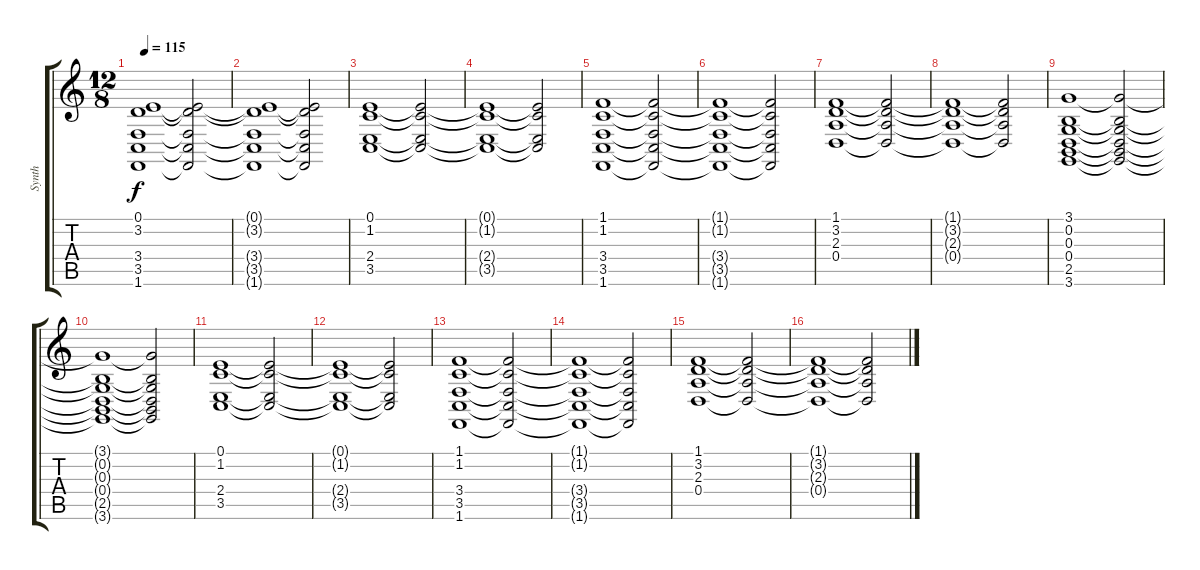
\track ("Synth" "Synth") {instrument stringensemble2}
\staff {score tabs}
\tuning (E4 B3 G3 D3 A2 E2) {hide}
\ts (12 8)
\tempo 115
\clef g2
\ks c
(0.1{t} 3.2{t} 3.4{t} 3.5{t} 1.6{t}).1{dy f} (0.1{t} 3.2{t} 3.4{t} 3.5{t} 1.6{t}).2 |
(0.1{t} 3.2{t} 3.4{t} 3.5{t} 1.6{t}).1 (0.1{t} 3.2{t} 3.4{t} 3.5{t} 1.6{t}).2 |
(0.1 1.2 2.4 3.5).1 (0.1{t} 1.2{t} 2.4{t} 3.5{t}).2 |
(0.1{t} 1.2{t} 2.4{t} 3.5{t}).1 (0.1{t} 1.2{t} 2.4{t} 3.5{t}).2 |
(1.1 1.2 3.4 3.5 1.6).1 (1.1{t} 1.2{t} 3.4{t} 3.5{t} 1.6{t}).2 |
(1.1{t} 1.2{t} 3.4{t} 3.5{t} 1.6{t}).1 (1.1{t} 1.2{t} 3.4{t} 3.5{t} 1.6{t}).2 |
(1.1 3.2 2.3 0.4).1 (1.1{t} 3.2{t} 2.3{t} 0.4{t}).2 |
(1.1{t} 3.2{t} 2.3{t} 0.4{t}).1 (1.1{t} 3.2{t} 2.3{t} 0.4{t}).2 |
(3.1 0.2 0.3 0.4 2.5 3.6).1 (3.1{t} 0.2{t} 0.3{t} 0.4{t} 2.5{t} 3.6{t}).2 |
(3.1{t} 0.2{t} 0.3{t} 0.4{t} 2.5{t} 3.6{t}).1 (3.1{t} 0.2{t} 0.3{t} 0.4{t} 2.5{t} 3.6{t}).2 |
(0.1 1.2 2.4 3.5).1 (0.1{t} 1.2{t} 2.4{t} 3.5{t}).2 |
(0.1{t} 1.2{t} 2.4{t} 3.5{t}).1 (0.1{t} 1.2{t} 2.4{t} 3.5{t}).2 |
(1.1 1.2 3.4 3.5 1.6).1 (1.1{t} 1.2{t} 3.4{t} 3.5{t} 1.6{t}).2 |
(1.1{t} 1.2{t} 3.4{t} 3.5{t} 1.6{t}).1 (1.1{t} 1.2{t} 3.4{t} 3.5{t} 1.6{t}).2 |
(1.1 3.2 2.3 0.4).1 (1.1{t} 3.2{t} 2.3{t} 0.4{t}).2 |
(1.1{t} 3.2{t} 2.3{t} 0.4{t}).1 (1.1{t} 3.2{t} 2.3{t} 0.4{t}).2
